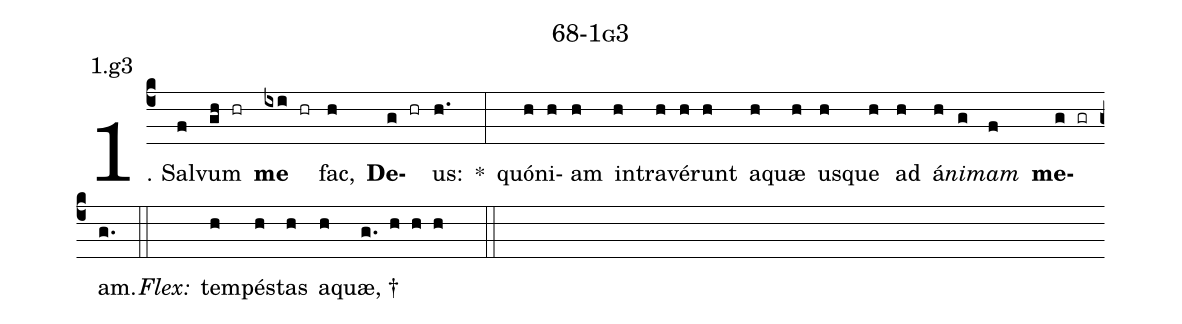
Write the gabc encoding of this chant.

name: 68-1g3;
annotation: 1.g3;
%%
(c4)1. Sal(f)vum(gh hr) <b>me</b>(ixi hr) fac,(h) <b>De</b>(g hr)us:(h.) *(:) quón(h)i(h)am(h) in(h)tra(h)vé(h)runt(h) a(h)quæ(h) us(h)que(h) ad(h) á(h)<i>ni</i>(g)<i>mam</i>(f) <b>me</b>(g gr)am.(g.) (::)
<i>Flex:</i>()  tem(h)pés(h)tas(h) a(h)quæ, †(g. h h h  ::)
